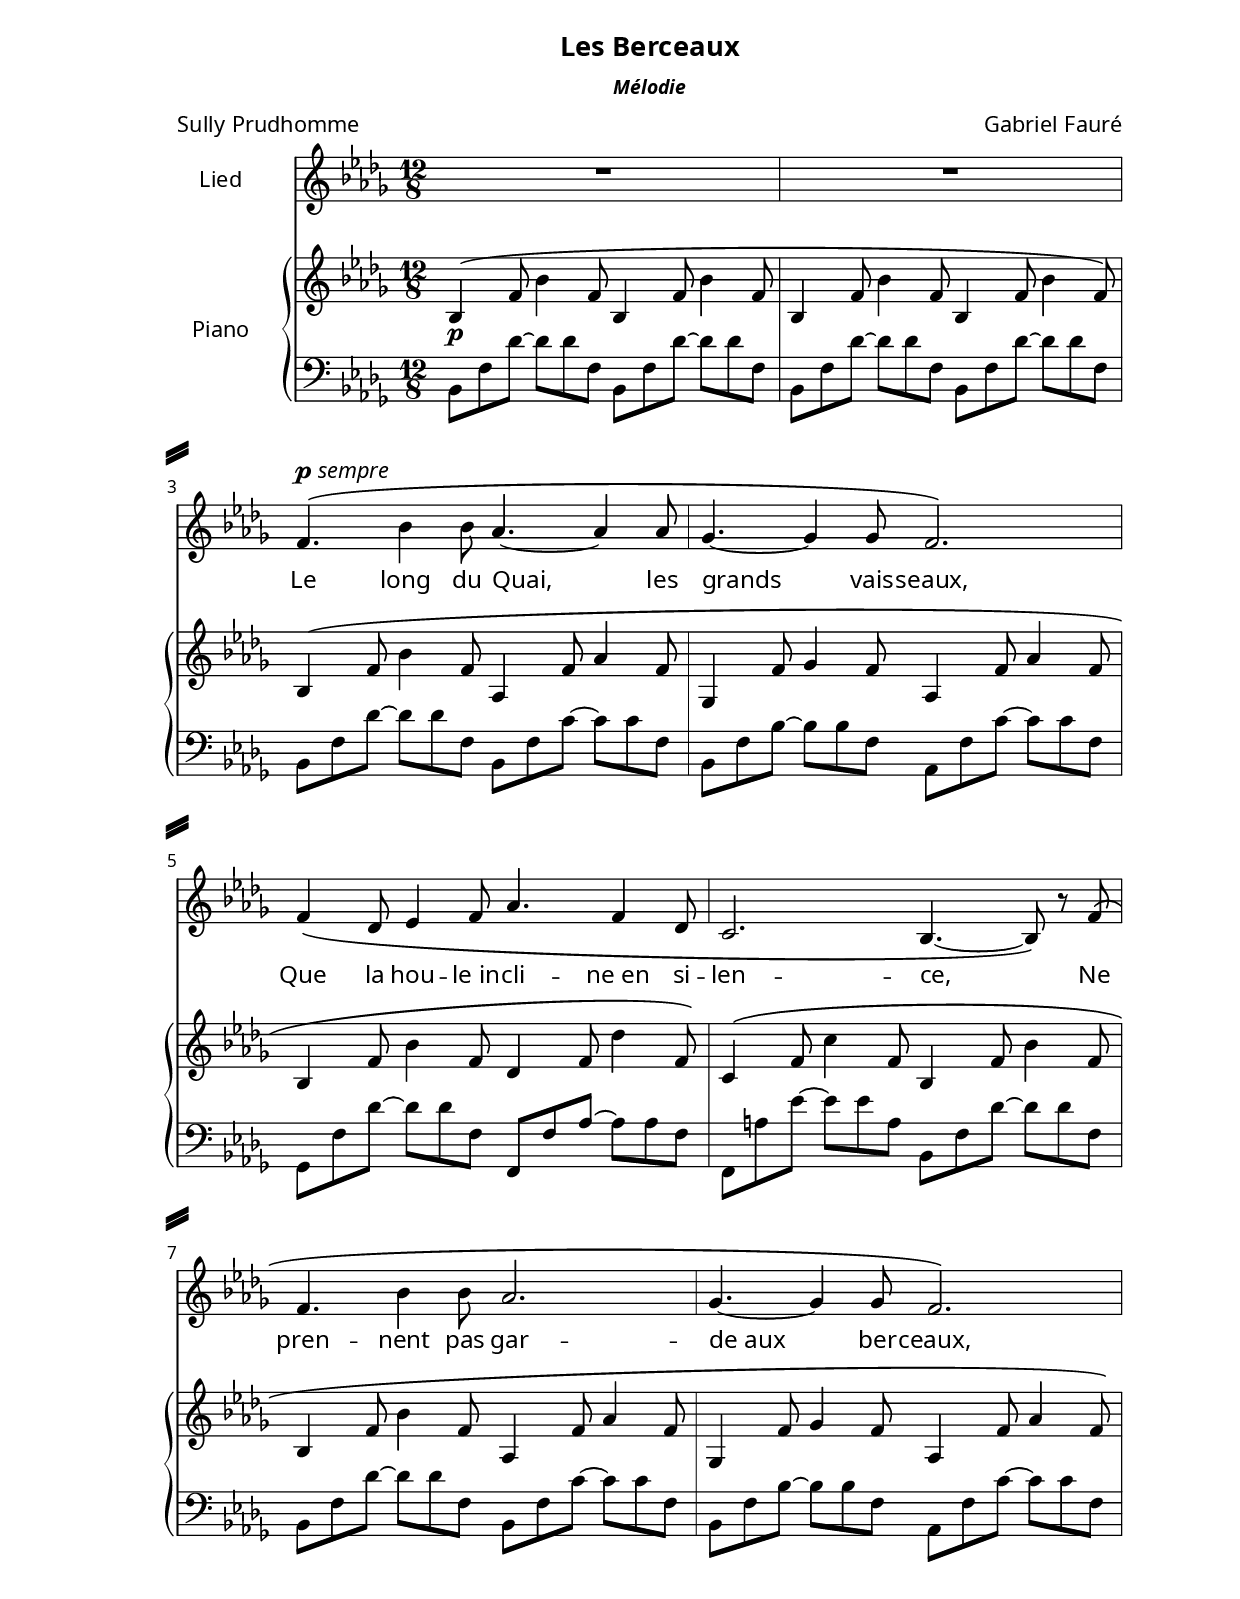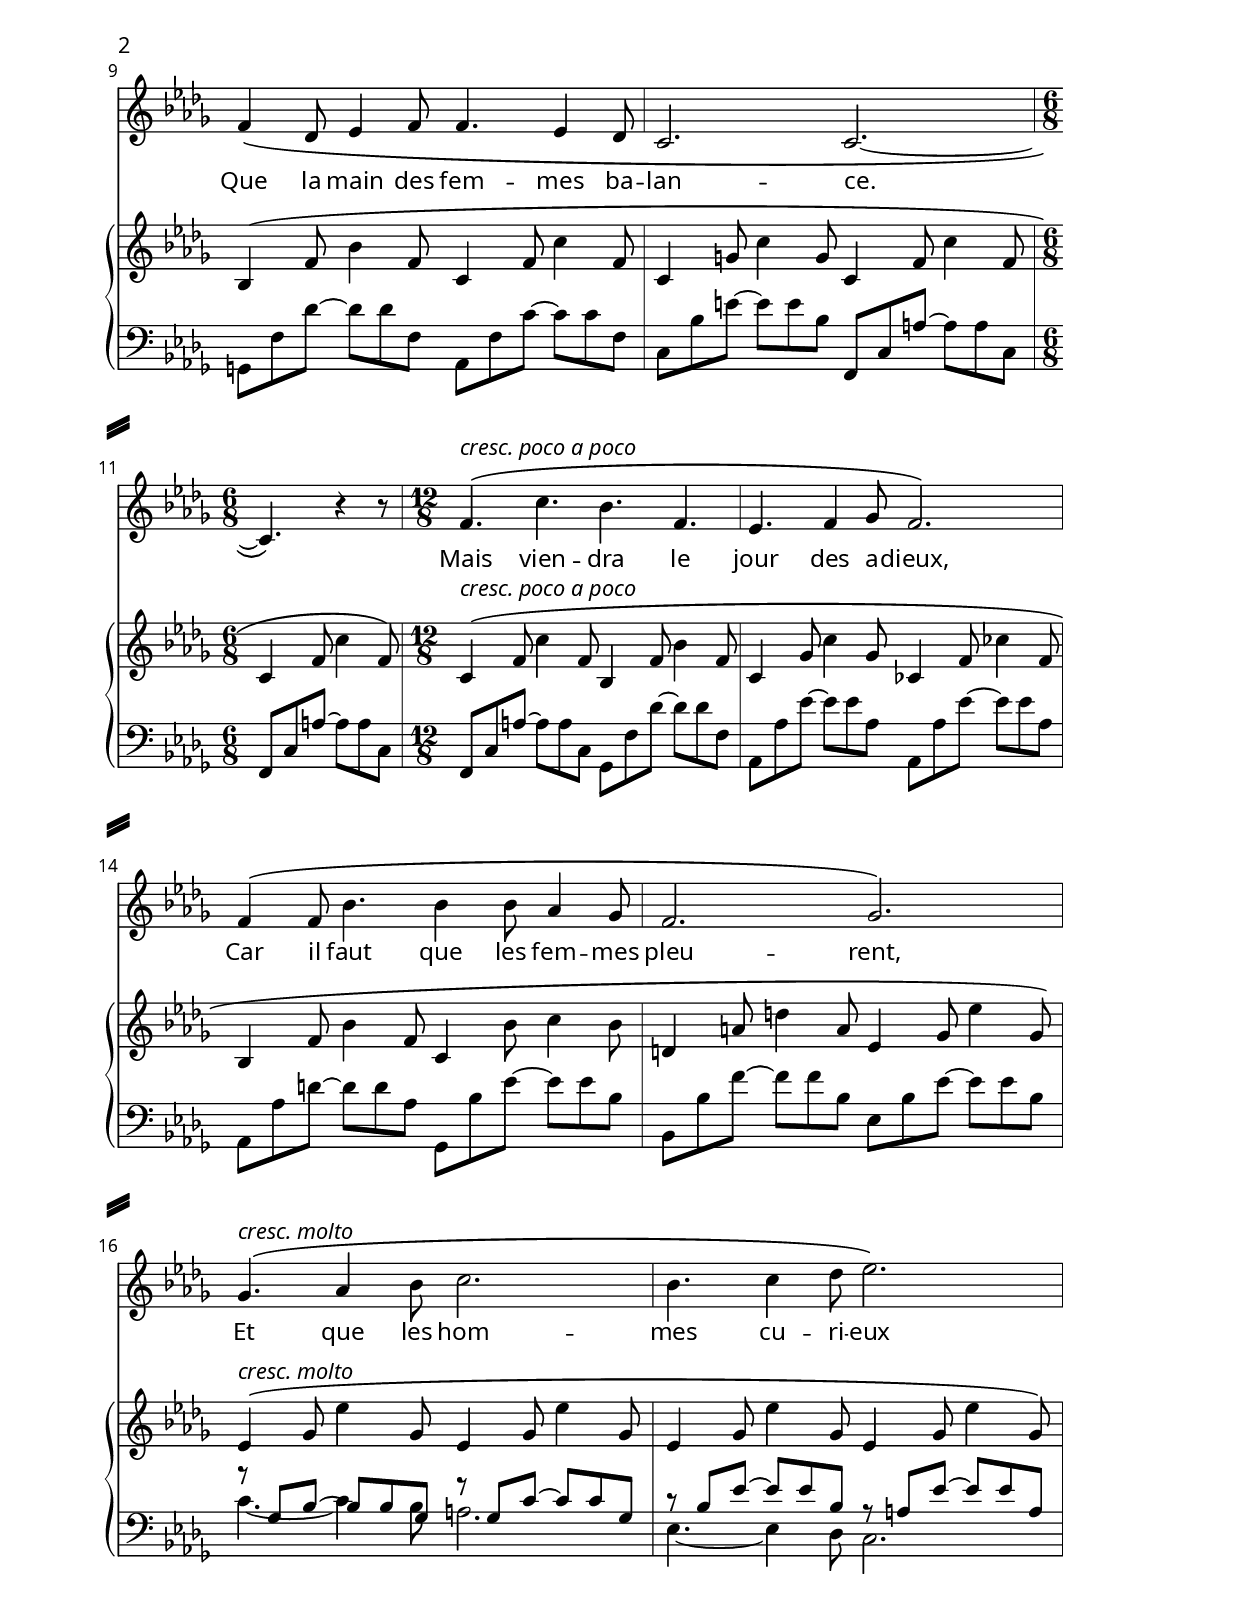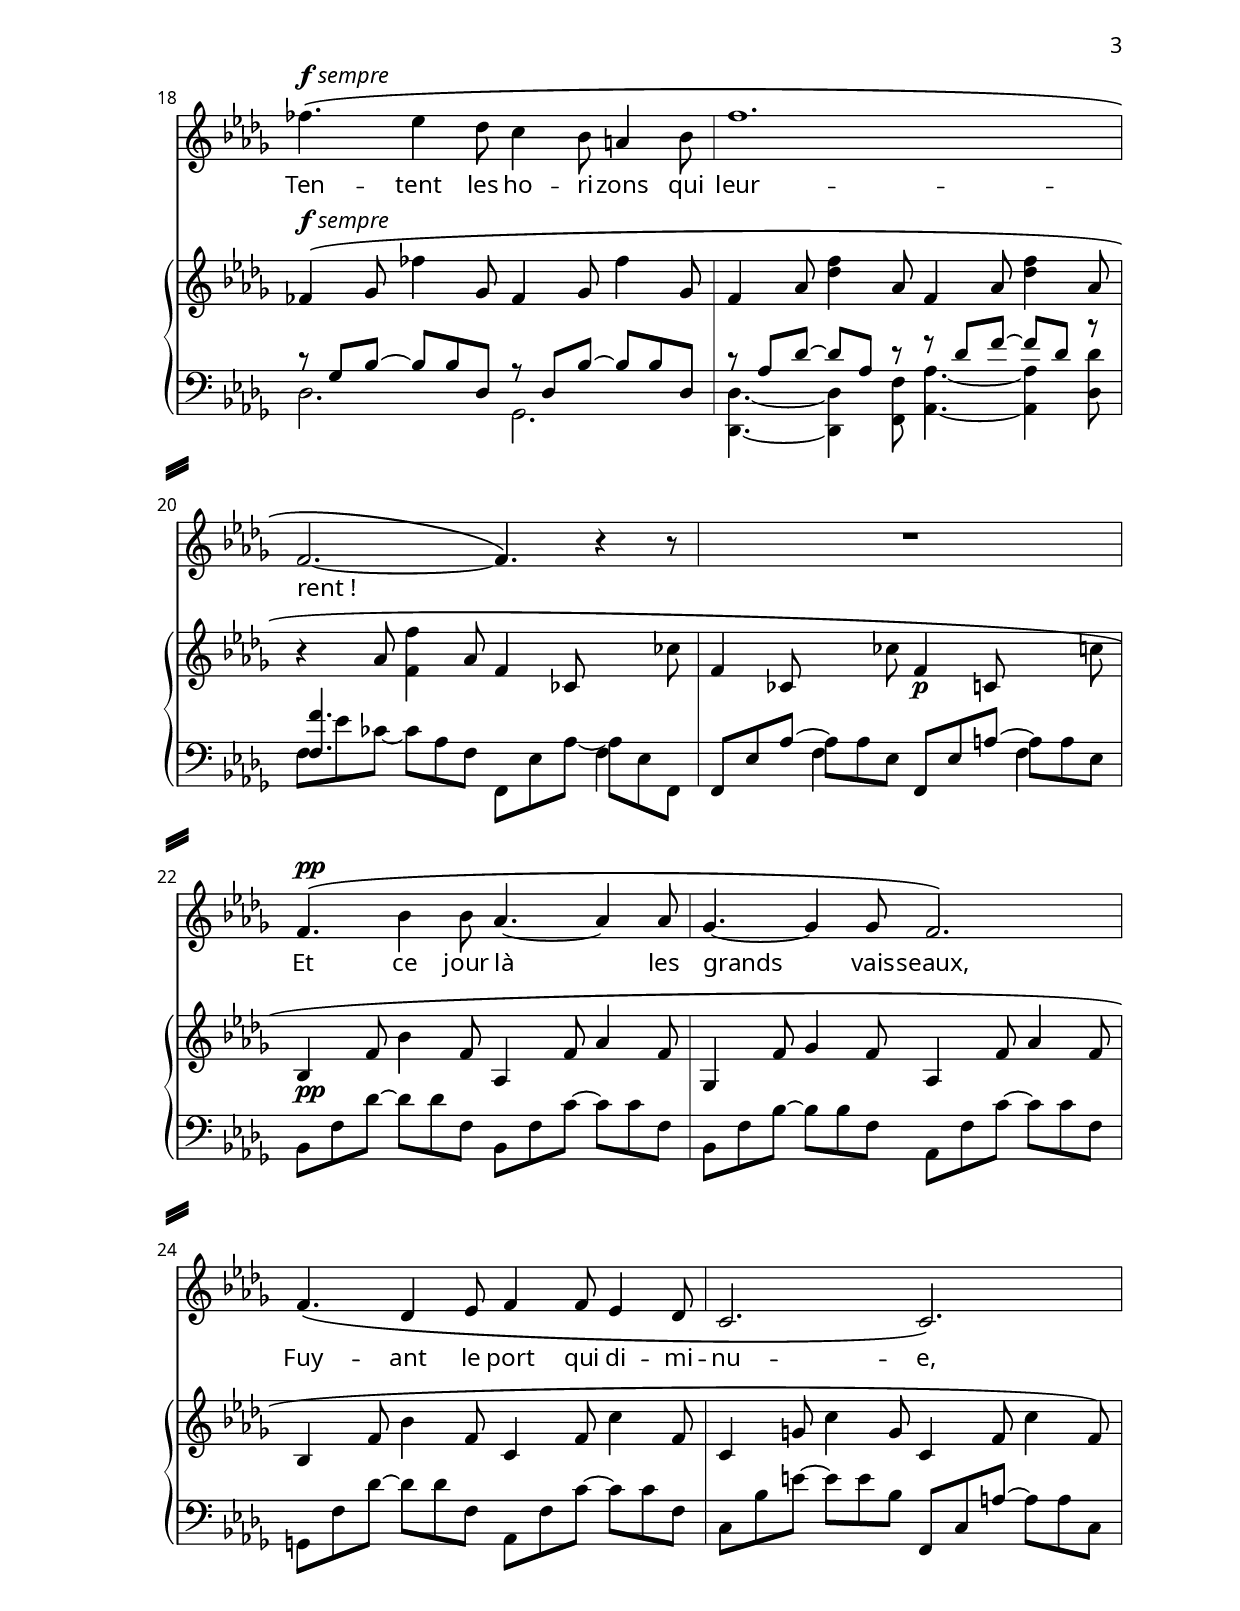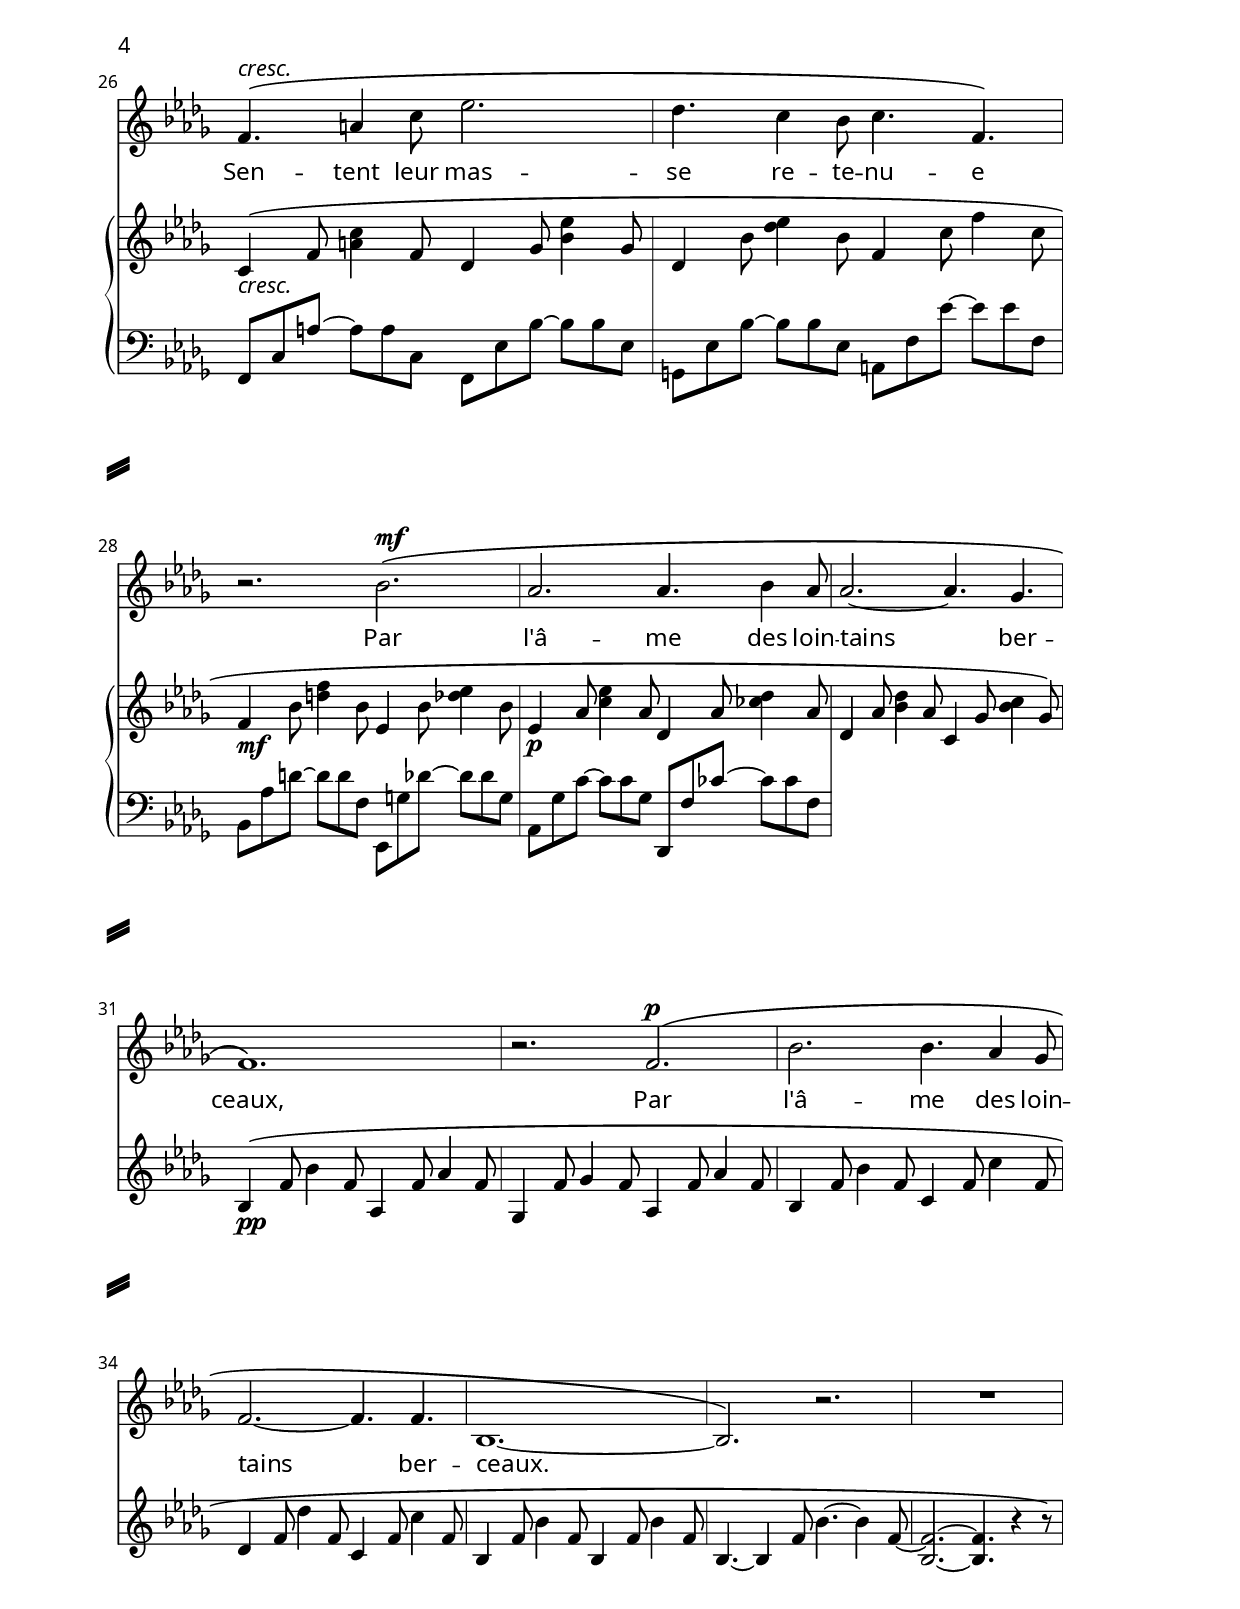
% ---------------- Generated using MiXuP ----------------
\version "2.12.3"

#(define-markup-command (pencil layout props text) (markup?)
  "Print the string argument pencil-like."
  (interpret-markup layout
   (cons '((font-name . "Hilde") (font-shape . upright)
           (font-series . medium)) props)
   (make-with-color-markup (x11-color 'grey40) text)))

\layout {
  \context {
    \ChoirStaff
    \name "SemiChoirStaff"
    \consists "Span_bar_engraver"
    \override SpanBar #'stencil =
    #(lambda (grob)
      (if (string=? (ly:grob-property grob 'glyph-name) "|")
       (set! (ly:grob-property grob 'glyph-name) ""))
      (ly:span-bar::print grob))
  }
  \context {
    \Score
    \accepts "SemiChoirStaff"
    \override VerticalAxisGroup #'line-break-system-details = #'((minimum-Y-extent . (-30 . 10)))
  }
}

#(set-global-staff-size 21)
#(set-default-paper-size "a4")
#(ly:set-option 'point-and-click #f)

\layout {
  \context {
    \Score
    \override StaffSymbol #'ledger-line-thickness = #'(1.0 . 0)
    \override BarLine #'hair-thickness = #0.8
    \override BarLine #'thick-thickness = #2.0
  }
  \context {
    \Lyrics
    \name AltLyrics
    \alias Lyrics
    \override StanzaNumber #'font-series = #'medium
    \override LyricText #'font-shape = #'italic
    \override LyricText #'color = #(x11-color 'grey20)
  }
  \context {
    \StaffGroup
    \accepts AltLyrics
  }
}

\header {
mixuppartitur = "berceaux"
title = \markup{\sans\huge\center-column{{\line{"Les Berceaux"}
}}}
subtitle = \markup{\override #'(box-padding . 1.0) \override #'(baseline-skip . 2)
\small{\italic\center-column{\line{"Mélodie"}
}}}
poet = \markup{"Sully" \sans "Prudhomme"}
composer = \markup{"Gabriel" \sans "Fauré"}
}

\book {
\paper {
  ragged-last-bottom = ##f
  after-title-space = 20\mm
  top-margin = 15\mm
  bottom-margin = 20\mm
  line-width = 160\mm
  head-separation = 20\mm
  foot-separation = 20\mm
  system-separator-markup = \slashSeparator
  page-spacing-weight = 10
  indent = 20\mm
  two-sided = ##t
  inner-margin = 30\mm
  outer-margin = 20\mm

  #(define fonts
    (make-pango-font-tree
     "Linux Libertine"
     "Linux Libertine C"
     "Inconsolata"
     0.95
   ))
}

\score {
<<
\new Staff = "lied1" <<
\set Staff.instrumentName = "Lied"
\set Staff.shortInstrumentName = ""
\new Voice = "lied1voice" {
\relative c' {
 \clef "G"
 \key des \major
 \override Staff.TimeSignature #'style = #'() \time 12/8
 R1. | R1. | f4.\(^\markup{\dynamic p \italic "sempre"} bes4 bes8 aes4.~ aes4 aes8 | ges4.~ ges4 ges8 f2.\)
 | f4\( des8 ees4 f8 aes4. f4 des8 | c2. bes4.~ bes8\)
 r8 f'8\( | f4. bes4 bes8 aes2. | ges4.~ ges4 ges8 f2.\)
 | f4\( des8 ees4 f8 f4. ees4 des8 | c2. c2.~ | \override Staff.TimeSignature #'style = #'() \time 6/8
 c4.\)
 r4 r8 | \override Staff.TimeSignature #'style = #'() \time 12/8
 f4.\(^\markup{\italic "cresc. poco a poco"} c'4. bes4. f4. | ees4. f4 ges8 f2.\)
 | f4\( f8 bes4. bes4 bes8 aes4 ges8 | f2. ges2.\)
 | ges4.\(^\markup{\italic "cresc. molto"} aes4 bes8 c2. | bes4. c4 des8 ees2.\)
 | fes4.\(^\markup{\dynamic f \italic "sempre"} ees4 des8 c4 bes8 a4 bes8 | f'1. | f,2.~ f4.\)
 r4 r8 | R1. | f4.\(^\markup{\dynamic pp} bes4 bes8 aes4.~ aes4 aes8 | ges4.~ ges4 ges8 f2.\)
 | f4.\( des4 ees8 f4 f8 ees4 des8 | c2. c2.\)
 | f4.\(^\markup{\italic "cresc."} a4 c8 ees2. | des4. c4 bes8 c4. f,4.\)
 | r2. bes2.^\markup{\dynamic mf}\( | aes2. aes4. bes4 aes8 | aes2.~ aes4. ges4. | f1.\)
 | r2. f2.^\markup{\dynamic p}\( | bes2. bes4. aes4 ges8 | f2.~ f4. f4. | bes,1.~ | bes2.\)
 r2. | R1. |
}
}
\new Lyrics = "lied1x1" \lyricsto "lied1voice" {
\lyricmode {
 "Le" "long" "du" "Quai," "les" "grands" "vais" -- "seaux," "Que" "la" "hou" -- "le in" -- "cli" -- "ne en" "si" -- "len" -- "ce," "Ne" "pren" -- "nent" "pas" "gar" -- "de aux" "ber" -- "ceaux," "Que" "la" "main" "des" "fem" -- "mes" "ba" -- "lan" -- "ce." "Mais" "vien" -- "dra" "le" "jour" "des" "a" -- "dieux," "Car" "il" "faut" "que" "les" "fem" -- "mes" "pleu" -- "rent," "Et" "que" "les" "hom" -- "mes" "cu" -- "ri" -- "eux" "Ten" -- "tent" "les" "ho" -- "ri" -- "zons" "qui" "leur" -- "rent !" "Et" "ce" "jour" "là" "les" "grands" "vais" -- "seaux," "Fuy" -- "ant" "le" "port" "qui" "di" -- "mi" -- "nu" -- "e," "Sen" -- "tent" "leur" "mas" -- "se" "re" -- "te" -- "nu" -- "e" "Par" "l'â" -- "me" "des" "loin" -- "tains" "ber" -- "ceaux," "Par" "l'â" -- "me" "des" "loin" -- "tains" "ber" -- "ceaux." "" "" "" "" "" "" "" "" "" "" ""
}
}
>>
\new PianoStaff = "piano" <<
\set PianoStaff.instrumentName = "Piano"
\set PianoStaff.shortInstrumentName = ""
\new Staff = "piano2" <<
\new Voice = "piano2voice" {
\relative c' {
 \clef "G"
 \key des \major
 \override Staff.TimeSignature #'style = #'() \time 12/8
 bes4\(-\markup{\dynamic p} f'8 bes4 f8
 bes,4 f'8 bes4 f8
 | bes,4 f'8 bes4 f8
 bes,4 f'8 bes4 f8\)
 |
 bes,4\( f'8 bes4 f8
 aes,4 f'8 aes4 f8
 | ges,4 f'8 ges4 f8
 aes,4 f'8 aes4 f8
 | bes,4 f'8 bes4 f8
 des4 f8 des'4 f,8\)
 |
 c4\( f8 c'4 f,8
 bes,4 f'8 bes4 f8
 | bes,4 f'8 bes4 f8
 aes,4 f'8 aes4 f8
 | ges,4 f'8 ges4 f8
 aes,4 f'8 aes4 f8\)
 |
 bes,4\( f'8 bes4 f8
 c4 f8 c'4 f,8
 | c4 g'8 c4 g8
 c,4 f8 c'4 f,8
 | \override Staff.TimeSignature #'style = #'() \time 6/8
 c4 f8 c'4 f,8\)
 | \override Staff.TimeSignature #'style = #'() \time 12/8

 c4\(^\markup{\italic "cresc. poco a poco"} f8 c'4 f,8
 bes,4 f'8 bes4 f8
 | c4 ges'8 c4 ges8
 ces,4 f8 ces'4 f,8
 | bes,4 f'8 bes4 f8
 c4 bes'8 c4 bes8
 | d,4 a'8 d4 a8
 ees4 ges8 ees'4 ges,8\)
 |
 ees4\(^\markup{\italic "cresc. molto"} ges8 ees'4 ges,8
 ees4 ges8 ees'4 ges,8
 | ees4 ges8 ees'4 ges,8
 ees4 ges8 ees'4 ges,8\)
 |
 fes4\(^\markup{\dynamic f \italic "sempre"} ges8 fes'4 ges,8
 fes4 ges8 fes'4 ges,8
 | f4 aes8 <des f>4 aes8
 f4 aes8 <des f>4 aes8
 | r4 aes8 <f f'>4 aes8
 f4 ces8
\context Staff="piano3" f,4

\context Staff="piano2"
 ces''8
 | f,4 ces8
\context Staff="piano3" f,4

\context Staff="piano2"
 ces''8
 f,4-\markup{\dynamic p} c8
\context Staff="piano3" f,4

\context Staff="piano2"
 c''8\)
 |
 bes,4\(-\markup{\dynamic pp} f'8 bes4 f8
 aes,4 f'8 aes4 f8
 | ges,4 f'8 ges4 f8
 aes,4 f'8 aes4 f8
 | bes,4 f'8 bes4 f8
 c4 f8 c'4 f,8
 | c4 g'8 c4 g8
 c,4 f8 c'4 f,8\)
 |
 c4\(-\markup{\italic "cresc."} f8 <a c>4 f8
 des4 ges8 <bes ees>4 ges8
 | des4-\< bes'8 <des ees>4 bes8
 f4 c'8 f4 c8
 | f,4-\markup{\dynamic mf} bes8 <d f>4 bes8
 ees,4-\> bes'8 <des ees>4 bes8
 | ees,4-\markup{\dynamic p} aes8 <c ees>4 aes8
 des,4 aes'8 <ces des>4 aes8
 | des,4 aes'8 <bes des>4 aes8
 c,4-\> ges'8 <bes c>4 ges8\)
 |
 bes,4\(-\markup{\dynamic pp} f'8 bes4 f8
 aes,4 f'8 aes4 f8
 | ges,4 f'8 ges4 f8
 aes,4 f'8 aes4 f8
 | bes,4 f'8 bes4 f8
 c4 f8 c'4 f,8
 | des4 f8 des'4 f,8
 c4 f8 c'4 f,8
 | bes,4 f'8 bes4 f8
 bes,4 f'8 bes4 f8
 | bes,4.~ bes4 f'8 bes4.~ bes4 f8~ | <bes, f'>2.~ <bes f'>4. r4 r8\) |

}
}
>>
\new Staff = "piano3" <<
\new Voice = "piano3voice" {
\relative c' {
 \clef "F"
 \key des \major
 \override Staff.TimeSignature #'style = #'() \time 12/8
 bes,8 f'8 des'8~
 des8 des8 f,8

 bes,8 f'8 des'8~
 des8 des8 f,8

 | bes,8 f'8 des'8~
 des8 des8 f,8

 bes,8 f'8 des'8~
 des8 des8 f,8

 | bes,8 f'8 des'8~
 des8 des8 f,8

 bes,8 f'8 c'8~
 c8 c8 f,8

 | bes,8 f'8 bes8~
 bes8 bes8 f8

 aes,8 f'8 c'8~
 c8 c8 f,8

 | ges,8 f'8 des'8~
 des8 des8 f,8

 f,8 f'8 aes8~
 aes8 aes8 f8

 | f,8 a'8 ees'8~
 ees8 ees8 a,8

 bes,8 f'8 des'8~
 des8 des8 f,8

 | bes,8 f'8 des'8~
 des8 des8 f,8

 bes,8 f'8 c'8~
 c8 c8 f,8

 | bes,8 f'8 bes8~
 bes8 bes8 f8

 aes,8 f'8 c'8~
 c8 c8 f,8

 | g,8 f'8 des'8~
 des8 des8 f,8

 aes,8 f'8 c'8~
 c8 c8 f,8

 | c8 bes'8 e8~
 e8 e8 bes8

 f,8 c'8 a'8~
 a8 a8 c,8

 | \override Staff.TimeSignature #'style = #'() \time 6/8
 f,8 c'8 a'8~
 a8 a8 c,8

 | \override Staff.TimeSignature #'style = #'() \time 12/8
 f,8 c'8 a'8~
 a8 a8 c,8

 ges8 f'8 des'8~
 des8 des8 f,8

 | aes,8 aes'8 ees'8~
 ees8 ees8 aes,8

 aes,8 aes'8 ees'8~
 ees8 ees8 aes,8

 | aes,8 aes'8 d8~
 d8 d8 aes8

 ges,8 bes'8 ees8~
 ees8 ees8 bes8

 | bes,8 bes'8 f'8~
 f8 f8 bes,8

 ees,8 bes'8 ees8~
 ees8 ees8 bes8

 |<<
\relative c' {
 r8 ges8 bes8~
 bes8 bes8 ges8
 r8 ges8 c8~
 c8 c8 ges8

}
\\
\relative c' {
 c4.~ c4 bes8 a2.
}
>>
 |<<
\relative c {
 r8 bes'8 ees8~
 ees8 ees8 bes8
 r8 a8 ees'8~
 ees8 ees8 a,8

}
\\
\relative c {
 ees4.~ ees4 des8 c2.
}
>>
 |<<
\relative c'' {
 r8 ges,8 bes8~
 bes8 bes8 des,8
 r8 des8 bes'8~
 bes8 bes8 des,8

}
\\
\relative c' {
 des,2. ges,2.
}
>>
 |<<
\relative c {
 r8 aes'8 des8~
 des8 aes8
 r8 r8 des8 f8~
 f8 des8
 r8
}
\\
\relative c {
 <des des,>4.~ <des des,>4 <f f,>8 <aes aes,>4.~ <aes aes,>4 <des des,>8
}
>>
 |<<
\relative c' {
 <f f,>4. s4. s2.
}
\\
\relative c' {
 f,8 ees'8 ces8~
 ces8 aes8 f8
 f,8 ees'8 aes8~
 aes8 ees8 f,8

}
>>
 | f,8 ees'8 aes8~
 aes8 aes8 ees8

 f,8 ees'8 a8~
 a8 a8 ees8

 | bes8 f'8 des'8~
 des8 des8 f,8

 bes,8 f'8 c'8~
 c8 c8 f,8

 | bes,8 f'8 bes8~
 bes8 bes8 f8

 aes,8 f'8 c'8~
 c8 c8 f,8

 | g,8 f'8 des'8~
 des8 des8 f,8

 aes,8 f'8 c'8~
 c8 c8 f,8

 | c8 bes'8 e8~
 e8 e8 bes8

 f,8 c'8 a'8~
 a8 a8 c,8

 | f,8 c'8 a'8~
 a8 a8 c,8

 f,8 ees'8 bes'8~
 bes8 bes8 ees,8

 | g,8 ees'8 bes'8~
 bes8 bes8 ees,8

 a,8 f'8 ees'8~
 ees8 ees8 f,8

 | bes,8 aes'8 d8~
 d8 d8 f,8

 ees,8 g'8 des'8~
 des8 des8 g,8

 | aes,8 ges'8 c8~
 c8 c8 ges8

 des,8 f'8 ces'8~
 ces8 ces8 f,8

 |
}
}
>>
>>
>>
}
}
